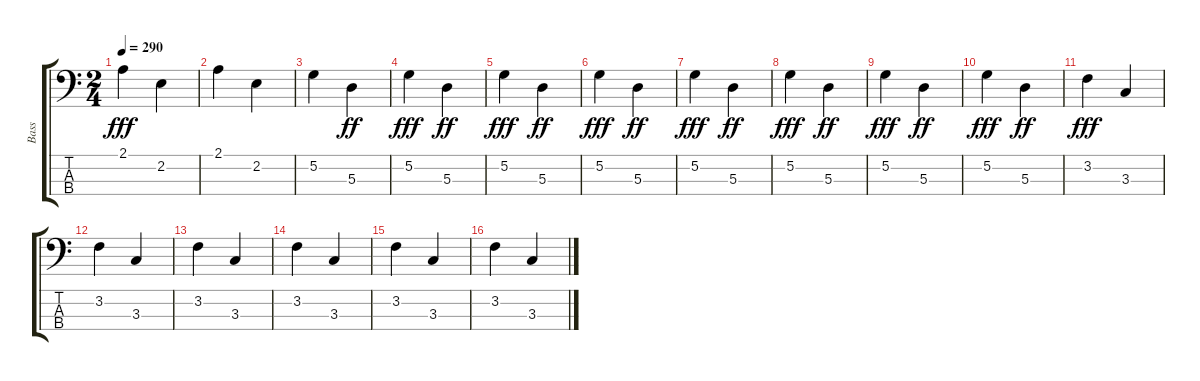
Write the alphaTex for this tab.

\track ("Bass" "Bass") {instrument acousticbass}
\staff {score tabs}
\tuning (G2 D2 A1 E1) {hide}
\ts (2 4)
\tempo 290
\clef f4
\ks c
2.1.4{dy fff} 2.2.4 |
2.1.4 2.2.4 |
5.2.4 5.3.4{dy ff} |
5.2.4{dy fff} 5.3.4{dy ff} |
5.2.4{dy fff} 5.3.4{dy ff} |
5.2.4{dy fff} 5.3.4{dy ff} |
5.2.4{dy fff} 5.3.4{dy ff} |
5.2.4{dy fff} 5.3.4{dy ff} |
5.2.4{dy fff} 5.3.4{dy ff} |
5.2.4{dy fff} 5.3.4{dy ff} |
3.2.4{dy fff} 3.3.4 |
3.2.4 3.3.4 |
3.2.4 3.3.4 |
3.2.4 3.3.4 |
3.2.4 3.3.4 |
3.2.4 3.3.4
